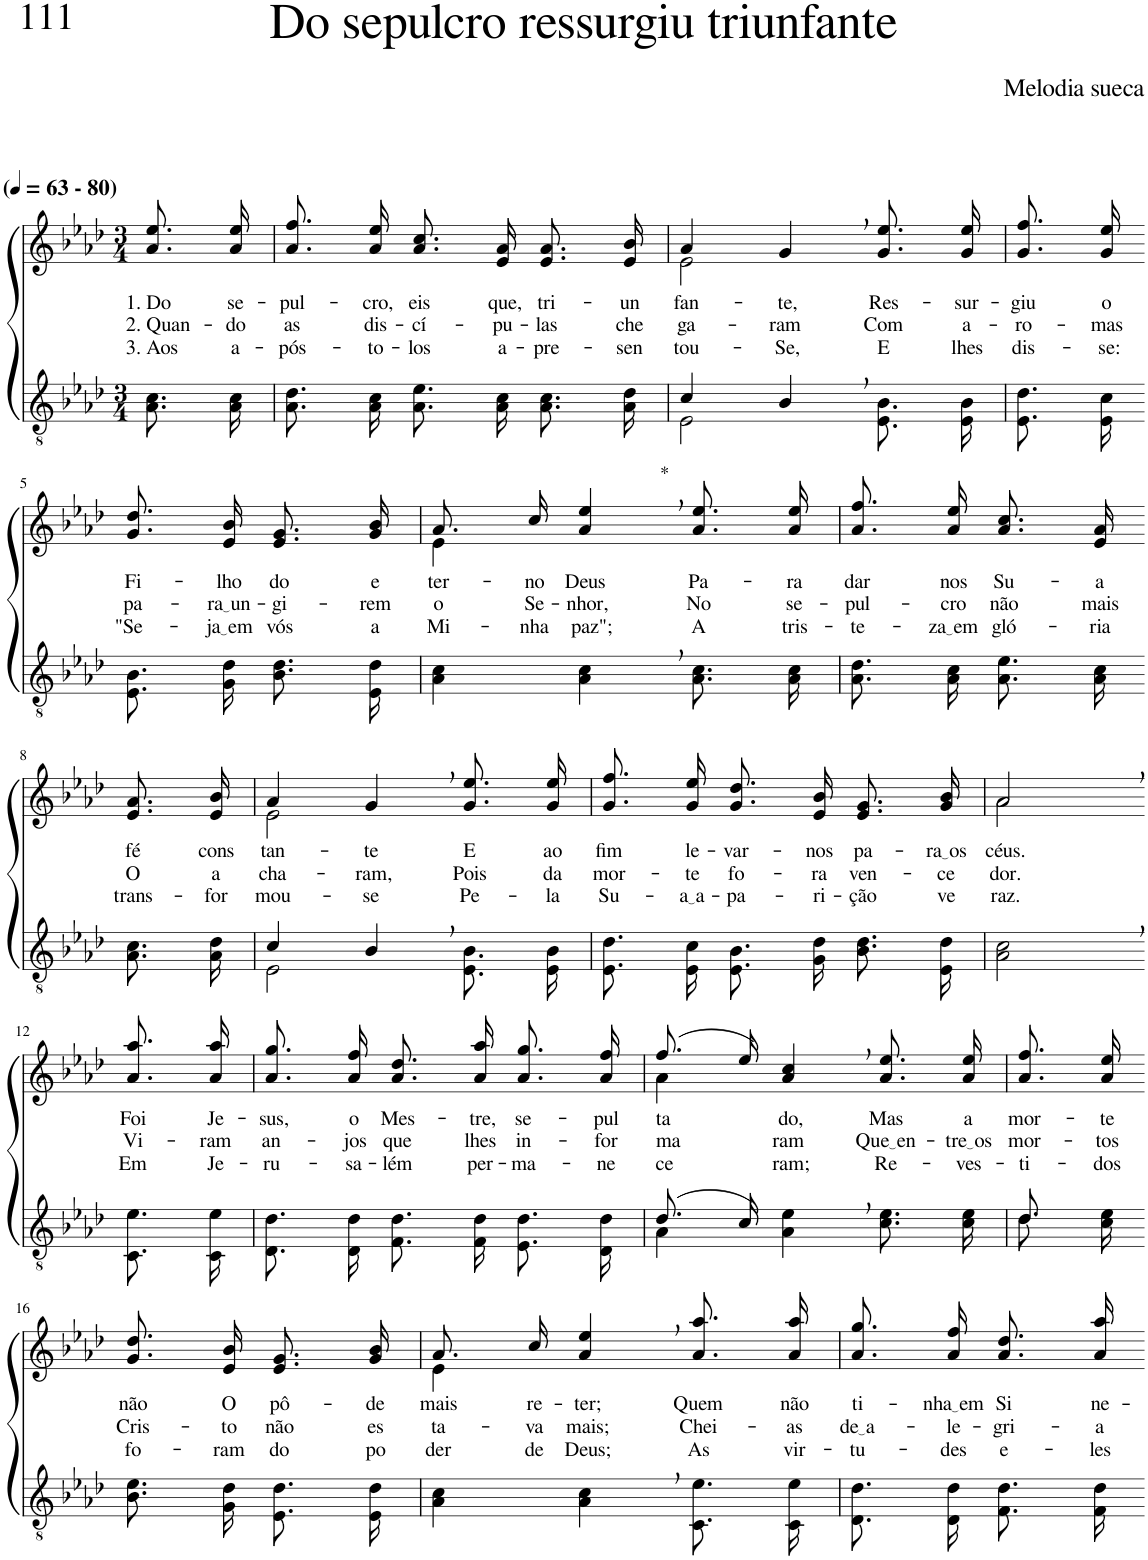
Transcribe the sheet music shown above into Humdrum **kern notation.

**kern	**kern	**text	**text	**text
*part2	*part1	*part1	*part1	*part1
*staff2	*staff1	*staff1	*staff1	*staff1
*I"Parte III e IV	*I"Parte I e II	*	*	*
*clefGv2	*clefG2	*	*	*
*Trd3c5	*Trd3c5	*	*	*
*k[b-e-a-d-]	*k[b-e-a-d-]	*	*	*
*M3/4	*M3/4	*	*	*
*MM63	*MM63	*	*	*
=1	=1	=1	=1	=1
!	!LO:TX:a:B:t=(	!	!	!
!	!LO:TX:a:B:t=- 80)	!	!	!
!	!	!LO:LY:b	!LO:LY:b	!LO:LY:b
8.A-\ 8.c\L	8.a-\ 8.ee-\L	1. Do	2. Quan-	3. Aos
!	!	!LO:LY:b	!LO:LY:b	!LO:LY:b
16A-\ 16c\Jk	16a-\ 16ee-\Jk	se-	-do	a-
=2	=2	=2	=2	=2
!	!	!LO:LY:b	!LO:LY:b	!LO:LY:b
8.A-\ 8.d-\L	8.a-\ 8.ff\L	-pul-	as	-pós-
!	!	!LO:LY:b	!LO:LY:b	!LO:LY:b
16A-\ 16c\Jk	16a-\ 16ee-\Jk	-cro,	dis-	-to-
!	!	!LO:LY:b	!LO:LY:b	!LO:LY:b
8.A-\ 8.e-\L	8.a-/ 8.cc/L	eis	-cí-	-los
!	!	!LO:LY:b	!LO:LY:b	!LO:LY:b
16A-\ 16c\Jk	16e-/ 16a-/Jk	que,	-pu-	a-
!	!	!LO:LY:b	!LO:LY:b	!LO:LY:b
8.A-\ 8.c\L	8.e-/ 8.a-/L	tri-	-las	-pre-
!	!	!LO:LY:b	!LO:LY:b	!LO:LY:b
16A-\ 16d-\Jk	16e-/ 16b-/Jk	-un-	che-	-sen-
=3	=3	=3	=3	=3
*^	*^	*	*	*
!	!	!	!	!LO:LY:b	!LO:LY:b	!LO:LY:b
4c/	2E-\	4a-/	2e-\	-fan-	-ga-	-tou-
!	!	!	!	!LO:LY:b	!LO:LY:b	!LO:LY:b
4B-,/	.	4g,/	.	-te,	-ram	-Se,
!	!	!	!	!LO:LY:b	!LO:LY:b	!LO:LY:b
4ryy	8.E-/ 8.B-/L	8.g\ 8.ee-\L	4ryy	Res-	Com	E
!	!	!	!	!LO:LY:b	!LO:LY:b	!LO:LY:b
.	16E-/ 16B-/Jk	16g\ 16ee-\Jk	.	-sur-	a-	lhes
*	*	*v	*v	*	*	*
=4	=4	=4	=4	=4	=4
!	!	!	!LO:LY:b	!LO:LY:b	!LO:LY:b
*v	*v	*	*	*	*
8.E-/ 8.d-/L	8.g\ 8.ff\L	-giu	-ro-	dis-
!	!	!LO:LY:b	!LO:LY:b	!LO:LY:b
16E-/ 16c/Jk	16g\ 16ee-\Jk	o	-mas	-se:
!!LO:LB:g=z
=5-	=5-	=5-	=5-	=5-
!	!	!LO:LY:b	!LO:LY:b	!LO:LY:b
8.E-/ 8.B-/L	8.g/ 8.dd-/L	Fi-	pa-	"Se-
!	!	!LO:LY:b	!LO:LY:b	!LO:LY:b
16G/ 16d-/Jk	16e-/ 16b-/Jk	-lho	ra un	ja em
!	!	!LO:LY:b	!LO:LY:b	!LO:LY:b
8.B-\ 8.d-\L	8.e-/ 8.g/L	do	-gi-	vós
!	!	!LO:LY:b	!LO:LY:b	!LO:LY:b
16E-\ 16d-\Jk	16g/ 16b-/Jk	e-	-rem	a
=6	=6	=6	=6	=6
*	*^	*	*	*
!	!	!	!LO:LY:b	!LO:LY:b	!LO:LY:b
4A-\ 4c\	8.a-/L	4e-\	-ter-	o	Mi-
!	!	!	!LO:LY:b	!LO:LY:b	!LO:LY:b
.	16cc/Jk	.	-no	Se-	-nha
!	!LO:TX:a:t=*	!	!	!	!
!	!	!	!LO:LY:b	!LO:LY:b	!LO:LY:b
4A-\, 4c\,	4a-/, 4ee-/,	2ryy	Deus	-nhor,	paz";
!	!	!	!LO:LY:b	!LO:LY:b	!LO:LY:b
8.A-\ 8.c\L	8.a-\ 8.ee-\L	.	Pa-	No	A
!	!	!	!LO:LY:b	!LO:LY:b	!LO:LY:b
16A-\ 16c\Jk	16a-\ 16ee-\Jk	.	-ra	se-	tris-
*	*v	*v	*	*	*
=7	=7	=7	=7	=7
!	!	!LO:LY:b	!LO:LY:b	!LO:LY:b
8.A-\ 8.d-\L	8.a-\ 8.ff\L	dar	-pul-	-te-
!	!	!LO:LY:b	!LO:LY:b	!LO:LY:b
16A-\ 16c\Jk	16a-\ 16ee-\Jk	nos	-cro	za em
!	!	!LO:LY:b	!LO:LY:b	!LO:LY:b
8.A-\ 8.e-\L	8.a-/ 8.cc/L	Su-	não	gló-
!	!	!LO:LY:b	!LO:LY:b	!LO:LY:b
16A-\ 16c\Jk	16e-/ 16a-/Jk	-a	mais	-ria
!!LO:LB:g=z
=8-	=8-	=8-	=8-	=8-
!	!	!LO:LY:b	!LO:LY:b	!LO:LY:b
8.A-\ 8.c\L	8.e-/ 8.a-/L	fé	O	trans-
!	!	!LO:LY:b	!LO:LY:b	!LO:LY:b
16A-\ 16d-\Jk	16e-/ 16b-/Jk	cons-	a-	-for-
=9	=9	=9	=9	=9
*^	*^	*	*	*
!	!	!	!	!LO:LY:b	!LO:LY:b	!LO:LY:b
4c/	2E-\	4a-/	2e-\	-tan-	-cha-	-mou-
!	!	!	!	!LO:LY:b	!LO:LY:b	!LO:LY:b
4B-,/	.	4g,/	.	-te	-ram,	-se
!	!	!	!	!LO:LY:b	!LO:LY:b	!LO:LY:b
4ryy	8.E-/ 8.B-/L	8.g\ 8.ee-\L	4ryy	E	Pois	Pe-
!	!	!	!	!LO:LY:b	!LO:LY:b	!LO:LY:b
.	16E-/ 16B-/Jk	16g\ 16ee-\Jk	.	ao	da	-la
*	*	*v	*v	*	*	*
=10	=10	=10	=10	=10	=10
!	!	!	!LO:LY:b	!LO:LY:b	!LO:LY:b
*v	*v	*	*	*	*
8.E-/ 8.d-/L	8.g\ 8.ff\L	fim	mor-	Su-
!	!	!LO:LY:b	!LO:LY:b	!LO:LY:b
16E-/ 16c/Jk	16g\ 16ee-\Jk	le-	-te	a a
!	!	!LO:LY:b	!LO:LY:b	!LO:LY:b
8.E-/ 8.B-/L	8.g/ 8.dd-/L	-var-	fo-	-pa-
!	!	!LO:LY:b	!LO:LY:b	!LO:LY:b
16G/ 16d-/Jk	16e-/ 16b-/Jk	-nos	-ra	-ri-
!	!	!LO:LY:b	!LO:LY:b	!LO:LY:b
8.B-\ 8.d-\L	8.e-/ 8.g/L	pa-	ven-	-ção
!	!	!LO:LY:b	!LO:LY:b	!LO:LY:b
16E-\ 16d-\Jk	16g/ 16b-/Jk	ra os	-ce	ve-
=11	=11	=11	=11	=11
*	*^	*	*	*
!	!	!	!LO:LY:b	!LO:LY:b	!LO:LY:b
2A-\, 2c\,	2a-,/	2a-\	céus.	dor.	-raz.
!!LO:LB:g=z
=12-	=12-	=12-	=12-	=12-	=12-
!	!	!	!LO:LY:b	!LO:LY:b	!LO:LY:b
*	*v	*v	*	*	*
8.C/ 8.e-/L	8.a-\ 8.aa-\L	Foi	Vi-	Em
!	!	!LO:LY:b	!LO:LY:b	!LO:LY:b
16C/ 16e-/Jk	16a-\ 16aa-\Jk	Je-	-ram	Je-
=13	=13	=13	=13	=13
!	!	!LO:LY:b	!LO:LY:b	!LO:LY:b
8.D-/ 8.d-/L	8.a-\ 8.gg\L	-sus,	an-	-ru-
!	!	!LO:LY:b	!LO:LY:b	!LO:LY:b
16D-/ 16d-/Jk	16a-\ 16ff\Jk	o	-jos	-sa-
!	!	!LO:LY:b	!LO:LY:b	!LO:LY:b
8.F/ 8.d-/L	8.a-\ 8.dd-\L	Mes-	que	-lém
!	!	!LO:LY:b	!LO:LY:b	!LO:LY:b
16F/ 16d-/Jk	16a-\ 16aa-\Jk	-tre,	lhes	per-
!	!	!LO:LY:b	!LO:LY:b	!LO:LY:b
8.E-/ 8.d-/L	8.a-\ 8.gg\L	se-	in-	-ma-
!	!	!LO:LY:b	!LO:LY:b	!LO:LY:b
16D-/ 16d-/Jk	16a-\ 16ff\Jk	-pul-	-for-	-ne-
=14	=14	=14	=14	=14
*^	*^	*	*	*
!	!	!	!	!LO:LY:b	!LO:LY:b	!LO:LY:b
(8.d-/L	4A-\	(8.ff/L	4a-\	-ta-	-ma-	-ce-
16c/Jk)	.	16ee-/Jk)	.	.	.	.
!	!	!	!	!LO:LY:b	!LO:LY:b	!LO:LY:b
4ryy	4A-\ 4e-\	4a-/, 4cc/,	2ryy	-do,	-ram	-ram;
!	!	!	!	!LO:LY:b	!LO:LY:b	!LO:LY:b
4ryy	8.c\ 8.e-\L	8.a-\ 8.ee-\L	.	Mas	Que en	Re-
!	!	!	!	!LO:LY:b	!LO:LY:b	!LO:LY:b
.	16c\ 16e-\Jk	16a-\ 16ee-\Jk	.	a	tre os	-ves-
*	*	*v	*v	*	*	*
=15	=15	=15	=15	=15	=15
!	!	!	!LO:LY:b	!LO:LY:b	!LO:LY:b
8.d-\L	8.d-/	8.a-\ 8.ff\L	mor-	mor-	-ti-
!	!	!	!LO:LY:b	!LO:LY:b	!LO:LY:b
16c\ 16e-\Jk	16ryy	16a-\ 16ee-\Jk	-te	-tos	-dos
!!LO:LB:g=z
=16-	=16-	=16-	=16-	=16-	=16-
!	!	!	!LO:LY:b	!LO:LY:b	!LO:LY:b
*v	*v	*	*	*	*
8.B-\ 8.e-\L	8.g/ 8.dd-/L	não	Cris-	fo-
!	!	!LO:LY:b	!LO:LY:b	!LO:LY:b
16G\ 16d-\Jk	16e-/ 16b-/Jk	O	-to	-ram
!	!	!LO:LY:b	!LO:LY:b	!LO:LY:b
8.E-/ 8.d-/L	8.e-/ 8.g/L	pô-	não	do
!	!	!LO:LY:b	!LO:LY:b	!LO:LY:b
16E-/ 16d-/Jk	16g/ 16b-/Jk	-de	es-	po-
=17	=17	=17	=17	=17
*	*^	*	*	*
!	!	!	!LO:LY:b	!LO:LY:b	!LO:LY:b
4A-\ 4c\	8.a-/L	4e-\	mais	-ta-	-der
!	!	!	!LO:LY:b	!LO:LY:b	!LO:LY:b
.	16cc/Jk	.	re-	-va	de
!	!	!	!LO:LY:b	!LO:LY:b	!LO:LY:b
4A-\, 4c\,	4a-/, 4ee-/,	2ryy	-ter;	mais;	Deus;
!	!	!	!LO:LY:b	!LO:LY:b	!LO:LY:b
8.C/ 8.e-/L	8.a-\ 8.aa-\L	.	Quem	Chei-	As
!	!	!	!LO:LY:b	!LO:LY:b	!LO:LY:b
16C/ 16e-/Jk	16a-\ 16aa-\Jk	.	não	-as	vir-
*	*v	*v	*	*	*
=18	=18	=18	=18	=18
!	!	!LO:LY:b	!LO:LY:b	!LO:LY:b
8.D-/ 8.d-/L	8.a-\ 8.gg\L	ti-	de a	-tu-
!	!	!LO:LY:b	!LO:LY:b	!LO:LY:b
16D-/ 16d-/Jk	16a-\ 16ff\Jk	nha em	-le-	-des
!	!	!LO:LY:b	!LO:LY:b	!LO:LY:b
8.F/ 8.d-/L	8.a-\ 8.dd-\L	Si	-gri-	e-
!	!	!LO:LY:b	!LO:LY:b	!LO:LY:b
16F/ 16d-/Jk	16a-\ 16aa-\Jk	ne-	-a	-les
=-	=-	=-	=-	=-
*-	*-	*-	*-	*-
